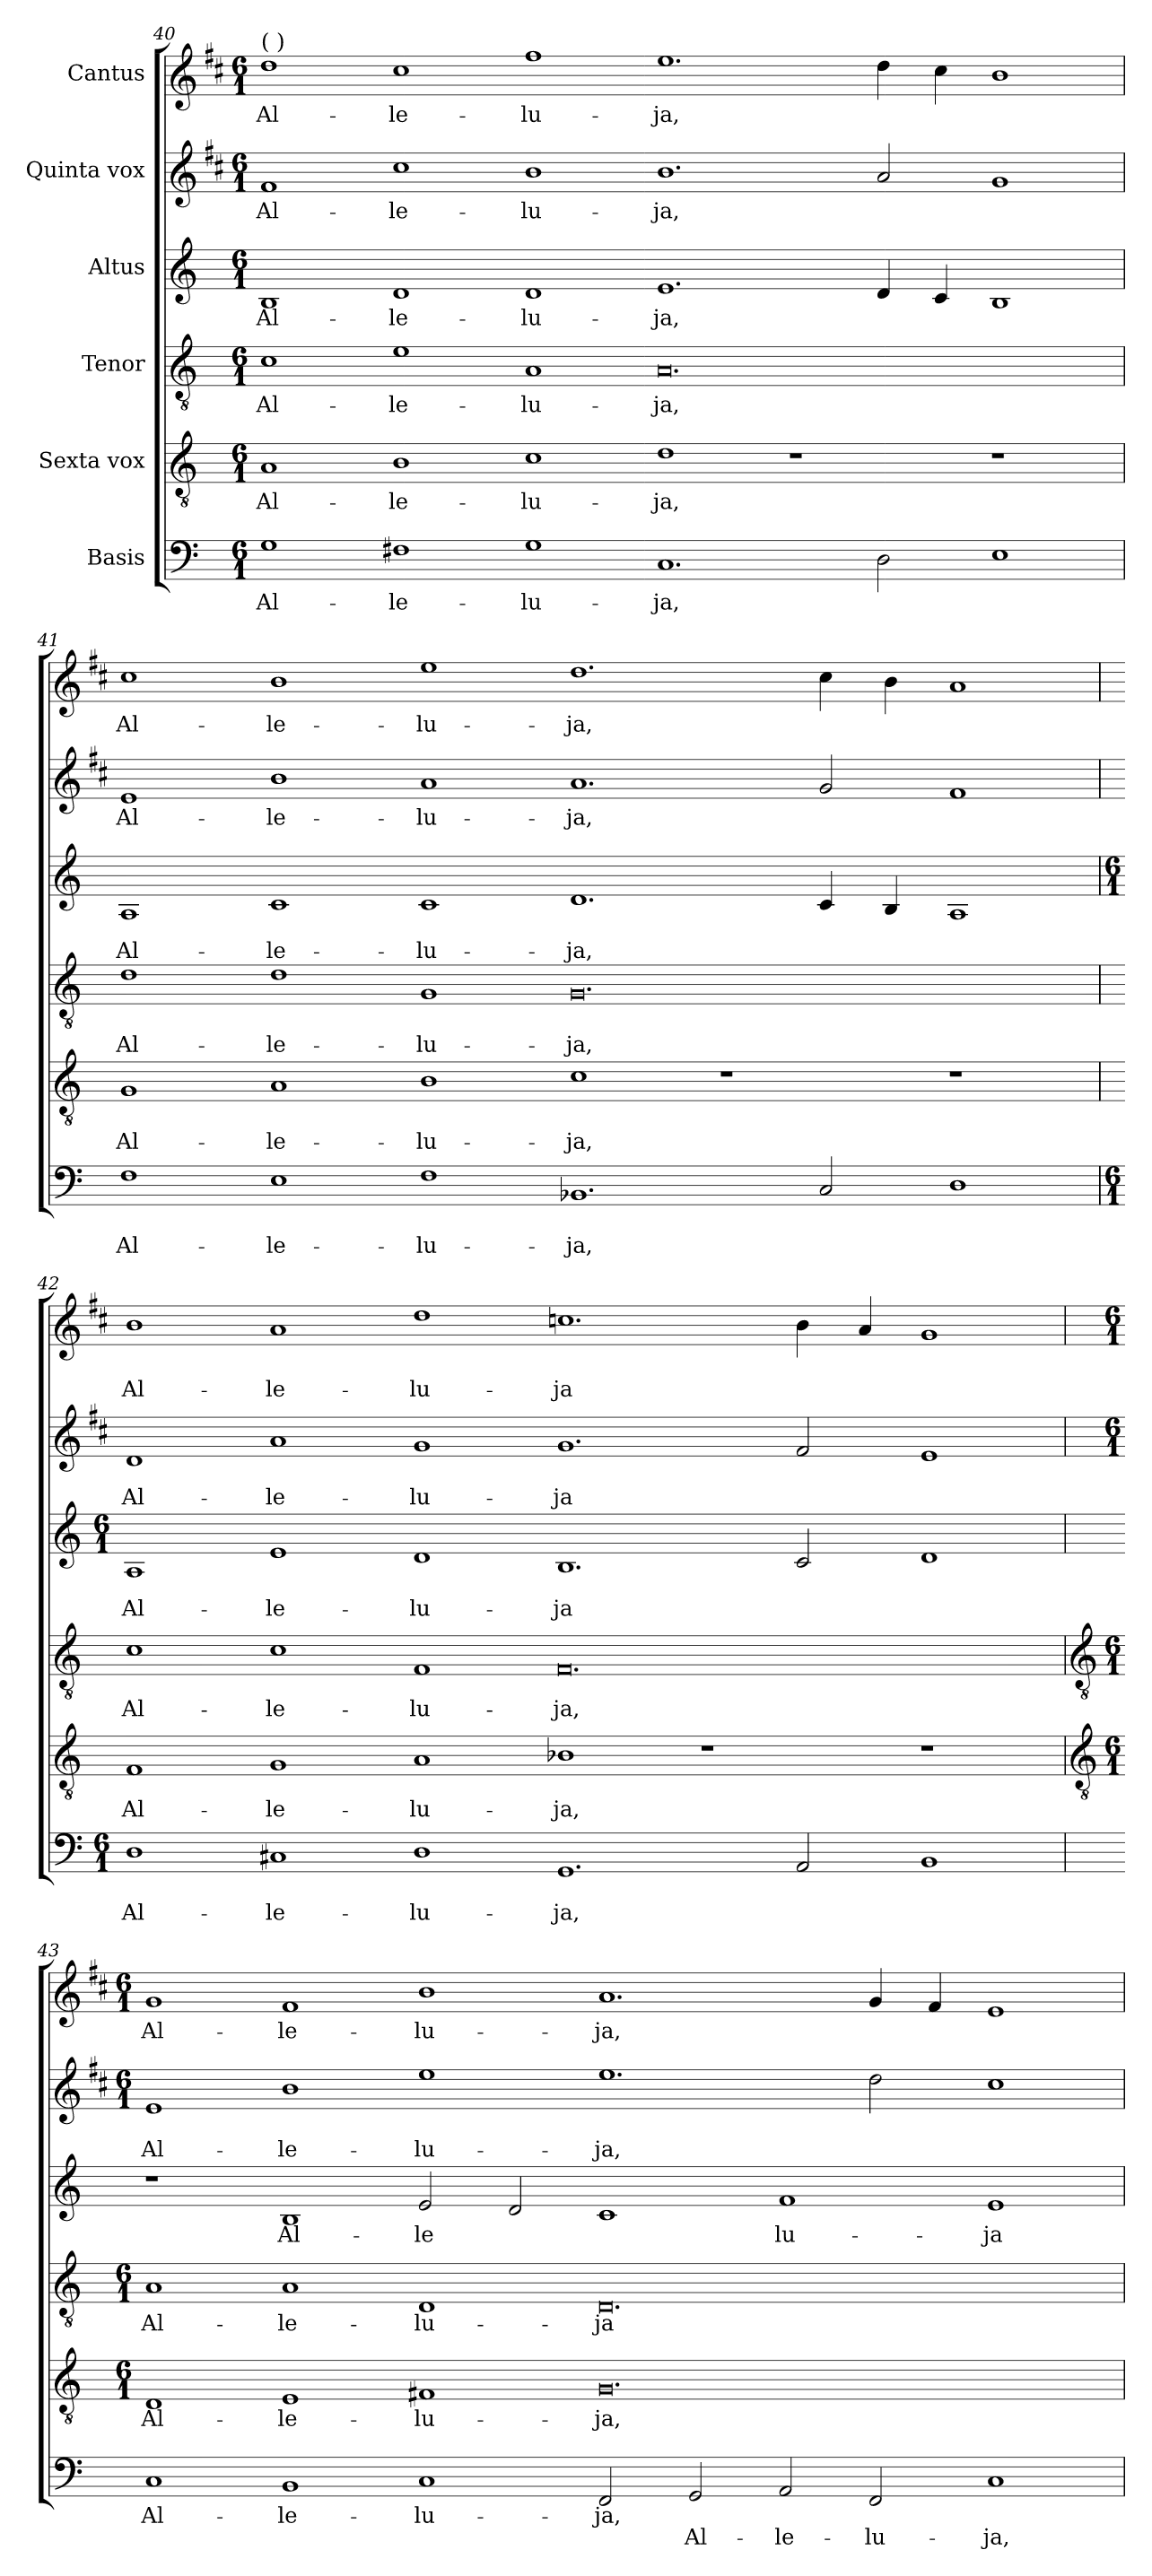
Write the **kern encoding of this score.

**kern	**text	**text	**kern	**text	**text	**kern	**text	**text	**kern	**text	**text	**kern	**text	**text	**kern	**text	**text
*part6	*part6	*part6	*part5	*part5	*part5	*part4	*part4	*part4	*part3	*part3	*part3	*part2	*part2	*part2	*part1	*part1	*part1
*staff6	*staff6	*staff6	*staff5	*staff5	*staff5	*staff4	*staff4	*staff4	*staff3	*staff3	*staff3	*staff2	*staff2	*staff2	*staff1	*staff1	*staff1
*I"Basis	*	*	*I"Sexta vox	*	*	*I"Tenor	*	*	*I"Altus	*	*	*I"Quinta vox	*	*	*I"Cantus	*	*
!!LO:LB:g=z
*clefF4	*	*	*clefGv2	*	*	*clefGv2	*	*	*clefG2	*	*	*clefG2	*	*	*clefG2	*	*
*	*	*	*	*	*	*	*	*	*	*	*	*ITrd1c2	*	*	*ITrd1c2	*	*
*k[]	*	*	*k[]	*	*	*k[]	*	*	*k[]	*	*	*k[]	*	*	*k[]	*	*
*C:	*	*	*C:	*	*	*C:	*	*	*C:	*	*	*C:	*	*	*C:	*	*
*M6/1	*	*	*M6/1	*	*	*M6/1	*	*	*M6/1	*	*	*M6/1	*	*	*M6/1	*	*
=40	=40	=40	=40	=40	=40	=40	=40	=40	=40	=40	=40	=40	=40	=40	=40	=40	=40
!	!	!	!	!	!	!	!	!	!	!	!	!	!	!	!LO:TX:a:t=(  )	!	!
!	!LO:LY:b	!	!	!LO:LY:b	!	!	!LO:LY:b	!	!	!LO:LY:b	!	!	!LO:LY:b	!	!	!LO:LY:b	!
1G	Al-	.	1A	Al-	.	1c	Al-	.	1B	Al-	.	1e	Al-	.	1cc	Al-	.
!	!LO:LY:b	!	!	!LO:LY:b	!	!	!LO:LY:b	!	!	!LO:LY:b	!	!	!LO:LY:b	!	!	!LO:LY:b	!
1F#X	-le-	.	1B	-le-	.	1e	-le-	.	1d	-le-	.	1b	-le-	.	1b	-le-	.
!	!LO:LY:b	!	!	!LO:LY:b	!	!	!LO:LY:b	!	!	!LO:LY:b	!	!	!LO:LY:b	!	!	!LO:LY:b	!
1G	-lu-	.	1c	-lu-	.	1A	-lu-	.	1d	-lu-	.	1a	-lu-	.	1ee	-lu-	.
!	!LO:LY:b	!	!	!LO:LY:b	!	!	!LO:LY:b	!	!	!LO:LY:b	!	!	!LO:LY:b	!	!	!LO:LY:b	!
1.C	-ja,	.	1d	-ja,	.	0.A	-ja,	.	1.e	-ja,	.	1.a	-ja,	.	1.dd	-ja,	.
.	.	.	1r	.	.	.	.	.	.	.	.	.	.	.	.	.	.
2D	.	.	.	.	.	.	.	.	4d	.	.	2g	.	.	4cc	.	.
.	.	.	.	.	.	.	.	.	4c	.	.	.	.	.	4b	.	.
1E	.	.	1r	.	.	.	.	.	1B	.	.	1f	.	.	1a	.	.
=41	=41	=41	=41	=41	=41	=41	=41	=41	=41	=41	=41	=41	=41	=41	=41	=41	=41
!	!	!LO:LY:b	!	!	!LO:LY:b	!	!	!LO:LY:b	!	!	!LO:LY:b	!	!LO:LY:b	!	!	!LO:LY:b	!
1F	.	Al-	1G	.	Al-	1d	.	Al-	1A	.	Al-	1d	Al-	.	1b	Al-	.
!	!	!LO:LY:b	!	!	!LO:LY:b	!	!	!LO:LY:b	!	!	!LO:LY:b	!	!LO:LY:b	!	!	!LO:LY:b	!
1E	.	-le-	1A	.	-le-	1d	.	-le-	1c	.	-le-	1a	-le-	.	1a	-le-	.
!	!	!LO:LY:b	!	!	!LO:LY:b	!	!	!LO:LY:b	!	!	!LO:LY:b	!	!LO:LY:b	!	!	!LO:LY:b	!
1F	.	-lu-	1B	.	-lu-	1G	.	-lu-	1c	.	-lu-	1g	-lu-	.	1dd	-lu-	.
!	!	!LO:LY:b	!	!	!LO:LY:b	!	!	!LO:LY:b	!	!	!LO:LY:b	!	!LO:LY:b	!	!	!LO:LY:b	!
1.BB-X	.	-ja,	1c	.	-ja,	0.G	.	-ja,	1.d	.	-ja,	1.g	-ja,	.	1.cc	-ja,	.
.	.	.	1r	.	.	.	.	.	.	.	.	.	.	.	.	.	.
2C	.	.	.	.	.	.	.	.	4c	.	.	2f	.	.	4b	.	.
.	.	.	.	.	.	.	.	.	4B	.	.	.	.	.	4a	.	.
1D	.	.	1r	.	.	.	.	.	1A	.	.	1e	.	.	1g	.	.
!!LO:LB:g=z
=42	=42	=42	=42	=42	=42	=42	=42	=42	=42	=42	=42	=42	=42	=42	=42	=42	=42
*M6/1	*	*	*	*	*	*	*	*	*M6/1	*	*	*	*	*	*	*	*
!	!	!LO:LY:b	!	!LO:LY:b	!	!	!LO:LY:b	!	!	!	!LO:LY:b	!	!	!LO:LY:b	!	!	!LO:LY:b
1D	.	Al-	1F	Al-	.	1c	Al-	.	1A	.	Al-	1c	.	Al-	1a	.	Al-
!	!	!LO:LY:b	!	!LO:LY:b	!	!	!LO:LY:b	!	!	!	!LO:LY:b	!	!	!LO:LY:b	!	!	!LO:LY:b
1C#X	.	-le-	1G	-le-	.	1c	-le-	.	1e	.	-le-	1g	.	-le-	1g	.	-le-
!	!	!LO:LY:b	!	!LO:LY:b	!	!	!LO:LY:b	!	!	!	!LO:LY:b	!	!	!LO:LY:b	!	!	!LO:LY:b
1D	.	-lu-	1A	-lu-	.	1F	-lu-	.	1d	.	-lu-	1f	.	-lu-	1cc	.	-lu-
!	!	!LO:LY:b	!	!LO:LY:b	!	!	!LO:LY:b	!	!	!	!LO:LY:b	!	!	!LO:LY:b	!	!	!LO:LY:b
1.GG	.	-ja,	1B-X	-ja,	.	0.F	-ja,	.	1.B	.	-ja	1.f	.	-ja	1.b-X	.	-ja
.	.	.	1r	.	.	.	.	.	.	.	.	.	.	.	.	.	.
2AA	.	.	.	.	.	.	.	.	2c	.	.	2e	.	.	4a	.	.
.	.	.	.	.	.	.	.	.	.	.	.	.	.	.	4g	.	.
1BB	.	.	1r	.	.	.	.	.	1d	.	.	1d	.	.	1f	.	.
!!LO:LB:g=z
=43	=43	=43	=43	=43	=43	=43	=43	=43	=43	=43	=43	=43	=43	=43	=43	=43	=43
*	*	*	*clefGv2	*	*	*clefGv2	*	*	*	*	*	*	*	*	*	*	*
*	*	*	*M6/1	*	*	*M6/1	*	*	*	*	*	*M6/1	*	*	*M6/1	*	*
!	!LO:LY:b	!	!	!LO:LY:b	!	!	!LO:LY:b	!	!	!	!	!	!	!LO:LY:b	!	!LO:LY:b	!
1C	Al-	.	1D	Al-	.	1A	Al-	.	1r	.	.	1d	.	Al-	1f	Al-	.
!	!LO:LY:b	!	!	!LO:LY:b	!	!	!LO:LY:b	!	!	!LO:LY:b	!	!	!	!LO:LY:b	!	!LO:LY:b	!
1BB	-le-	.	1E	-le-	.	1A	-le-	.	1B	Al-	.	1a	.	-le-	1e	-le-	.
!	!LO:LY:b	!	!	!LO:LY:b	!	!	!LO:LY:b	!	!	!LO:LY:b	!	!	!	!LO:LY:b	!	!LO:LY:b	!
1C	-lu-	.	1F#X	-lu-	.	1D	-lu-	.	2e	-le	.	1dd	.	-lu-	1a	-lu-	.
.	.	.	.	.	.	.	.	.	2d	.	.	.	.	.	.	.	.
!	!LO:LY:b	!	!	!LO:LY:b	!	!	!LO:LY:b	!	!	!	!	!	!	!LO:LY:b	!	!LO:LY:b	!
2FF	-ja,	.	0.G	-ja,	.	0.D	-ja	.	1c	.	.	1.dd	.	-ja,	1.g	-ja,	.
!	!	!LO:LY:b	!	!	!	!	!	!	!	!	!	!	!	!	!	!	!
2GG	.	Al-	.	.	.	.	.	.	.	.	.	.	.	.	.	.	.
!	!	!LO:LY:b	!	!	!	!	!	!	!	!LO:LY:b	!	!	!	!	!	!	!
2AA	.	-le-	.	.	.	.	.	.	1f	lu-	.	.	.	.	.	.	.
!	!	!LO:LY:b	!	!	!	!	!	!	!	!	!	!	!	!	!	!	!
2FF	.	-lu-	.	.	.	.	.	.	.	.	.	2cc	.	.	4f	.	.
.	.	.	.	.	.	.	.	.	.	.	.	.	.	.	4e	.	.
!	!	!LO:LY:b	!	!	!	!	!	!	!	!LO:LY:b	!	!	!	!	!	!	!
1C	.	-ja,	.	.	.	.	.	.	1e	-ja	.	1b	.	.	1d	.	.
=	=	=	=	=	=	=	=	=	=	=	=	=	=	=	=	=	=
*-	*-	*-	*-	*-	*-	*-	*-	*-	*-	*-	*-	*-	*-	*-	*-	*-	*-
